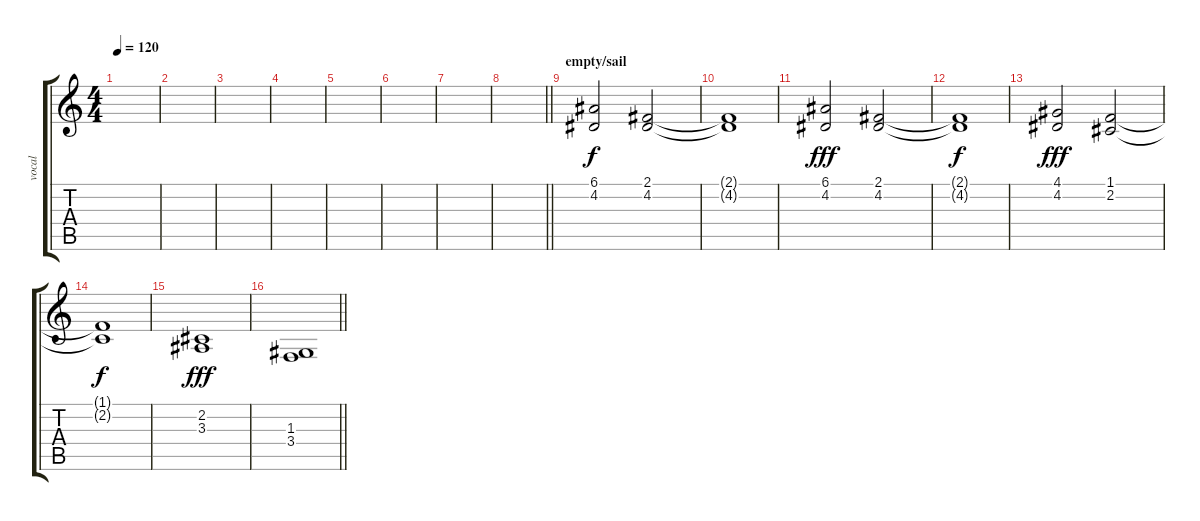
\track ("vocal" "vocal") {instrument voiceoohs}
\staff {score tabs}
\tuning (E4 B3 G3 D3 A2 E2) {hide}
\ts (4 4)
\tempo 120
\clef g2
\ks c
|
|
|
|
|
|
|
\barLineRight lightlight
|
\section ("" "empty/sail")
(6.1 4.2).2 (2.1 4.2).2 |
(2.1{t} 4.2{t}).1{dy f} |
(6.1 4.2).2{dy fff} (2.1 4.2).2 |
(2.1{t} 4.2{t}).1{dy f} |
(4.1 4.2).2{dy fff} (1.1 2.2).2 |
(1.1{t} 2.2{t}).1{dy f} |
(2.2 3.3).1{dy fff} |
\barLineRight lightlight
(1.3 3.4).1
